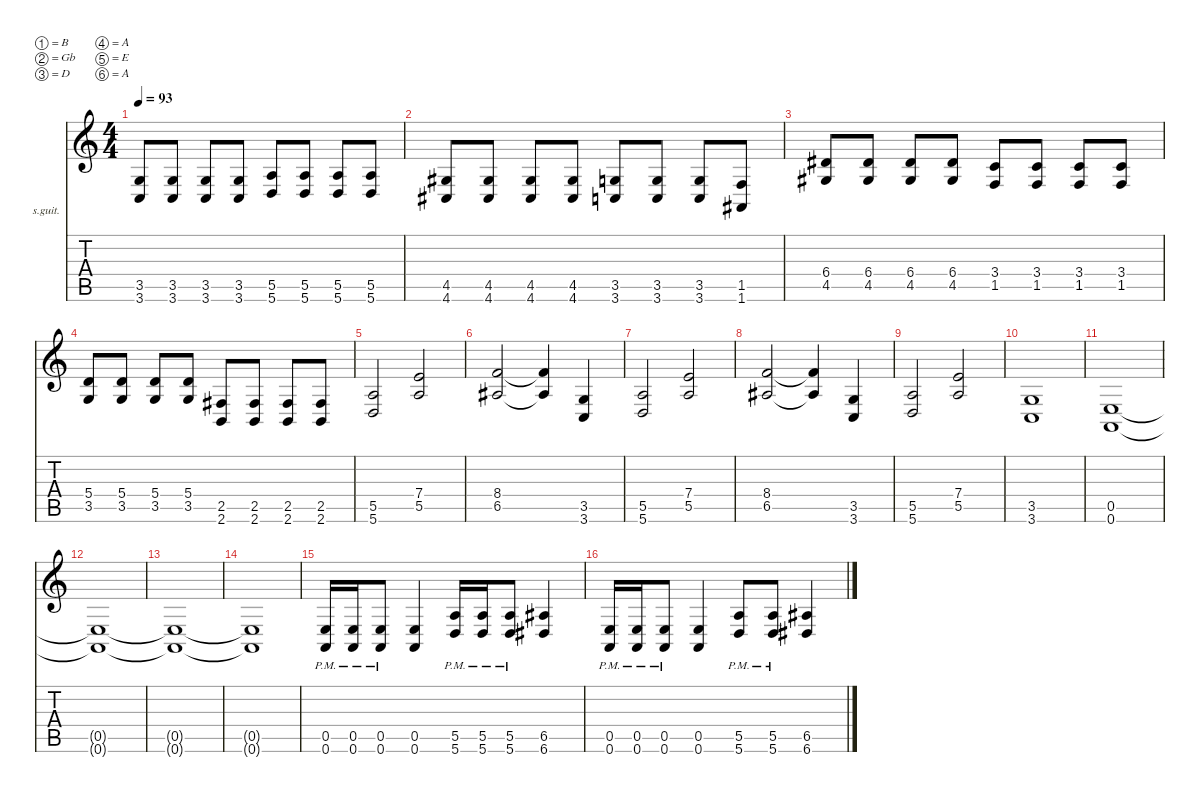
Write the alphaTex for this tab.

\defaultSystemsLayout 2
\hideDynamics
\bracketExtendMode nobrackets
\firstSystemTrackNameOrientation horizontal
\otherSystemsTrackNameOrientation horizontal
\track ("Lead Guitar" "s.guit.") {instrument acousticguitarsteel}
\staff {score tabs}
\tuning (B3 Gb3 D3 A2 E2 A1)
\ts (4 4)
\scale
1.04096
\tempo 93
\accidentals auto
\clef g2
\ottava regular
\simile none
\ks c
(3.5 3.6).8{dy f beam Up} (3.5 3.6).8{beam Up} (3.5 3.6).8{beam Up} (3.5 3.6).8{beam Up} (5.5 5.6).8{beam Up} (5.5 5.6).8{beam Up} (5.5 5.6).8{beam Up} (5.5 5.6).8{beam Up} |
\scale
0.959042 (4.5{acc #} 4.6{acc #}).8{beam Up} (4.5{acc #} 4.6{acc #}).8{beam Up} (4.5{acc #} 4.6{acc #}).8{beam Up} (4.5{acc #} 4.6{acc #}).8{beam Up} (3.5 3.6).8{beam Up} (3.5 3.6).8{beam Up} (3.5 3.6).8{beam Up} (1.5 1.6{acc #}).8{beam Up} |
\scale
1.02122 (6.4{acc #} 4.5{acc #}).8{beam Up} (6.4{acc #} 4.5{acc #}).8{beam Up} (6.4{acc #} 4.5{acc #}).8{beam Up} (6.4{acc #} 4.5{acc #}).8{beam Up} (3.4 1.5).8{beam Up} (3.4 1.5).8{beam Up} (3.4 1.5).8{beam Up} (3.4 1.5).8{beam Up} |
\scale
0.978779 (5.4 3.5).8{beam Up} (5.4 3.5).8{beam Up} (5.4 3.5).8{beam Up} (5.4 3.5).8{beam Up} (2.5{acc #} 2.6).8{beam Up} (2.5{acc #} 2.6).8{beam Up} (2.5{acc #} 2.6).8{beam Up} (2.5{acc #} 2.6).8{beam Up} |
\scale
1.03833 (5.5 5.6).2{beam Up} (7.4 5.5).2{beam Up} |
\scale
0.961674 (8.4 6.5{acc #}).2{beam Up} (8.4{t} 6.5{t acc #}).4{beam Up} (3.5 3.6).4{beam Up} |
\scale
1.03833 (5.5 5.6).2{beam Up} (7.4 5.5).2{beam Up} |
\scale
0.961674 (8.4 6.5{acc #}).2{beam Up} (8.4{t} 6.5{t acc #}).4{beam Up} (3.5 3.6).4{beam Up} |
\scale
1.03043 (5.5 5.6).2{beam Up} (7.4 5.5).2{beam Up} |
\scale
0.969568 (3.5 3.6).1{beam Up} |
\scale
1.03043 (0.5 0.6).1{beam Up} |
\scale
0.969568 (0.5{t} 0.6{t}).1{beam Up} |
\scale
1.03043 (0.5{t} 0.6{t}).1{beam Up} |
\scale
0.969568 (0.5{t} 0.6{t}).1{beam Up} |
\scale
1.03043 (0.5{pm} 0.6{pm}).16{beam Up} (0.5{pm} 0.6{pm}).16{beam Up} (0.5{pm} 0.6{pm}).8{beam Up} (0.5 0.6).4{beam Up} (5.5{pm} 5.6{pm}).16{beam Up} (5.5{pm} 5.6{pm}).16{beam Up} (5.5{pm} 5.6{pm}).8{beam Up} (6.5{acc #} 6.6{acc #}).4{beam Up} |
\scale
0.969568 (0.5{pm} 0.6{pm}).16{beam Up} (0.5{pm} 0.6{pm}).16{beam Up} (0.5{pm} 0.6{pm}).8{beam Up} (0.5 0.6).4{beam Up} (5.5{pm} 5.6{pm}).8{beam Up} (5.5{pm} 5.6{pm}).8{beam Up} (6.5{acc #} 6.6{acc #}).4{beam Up}
